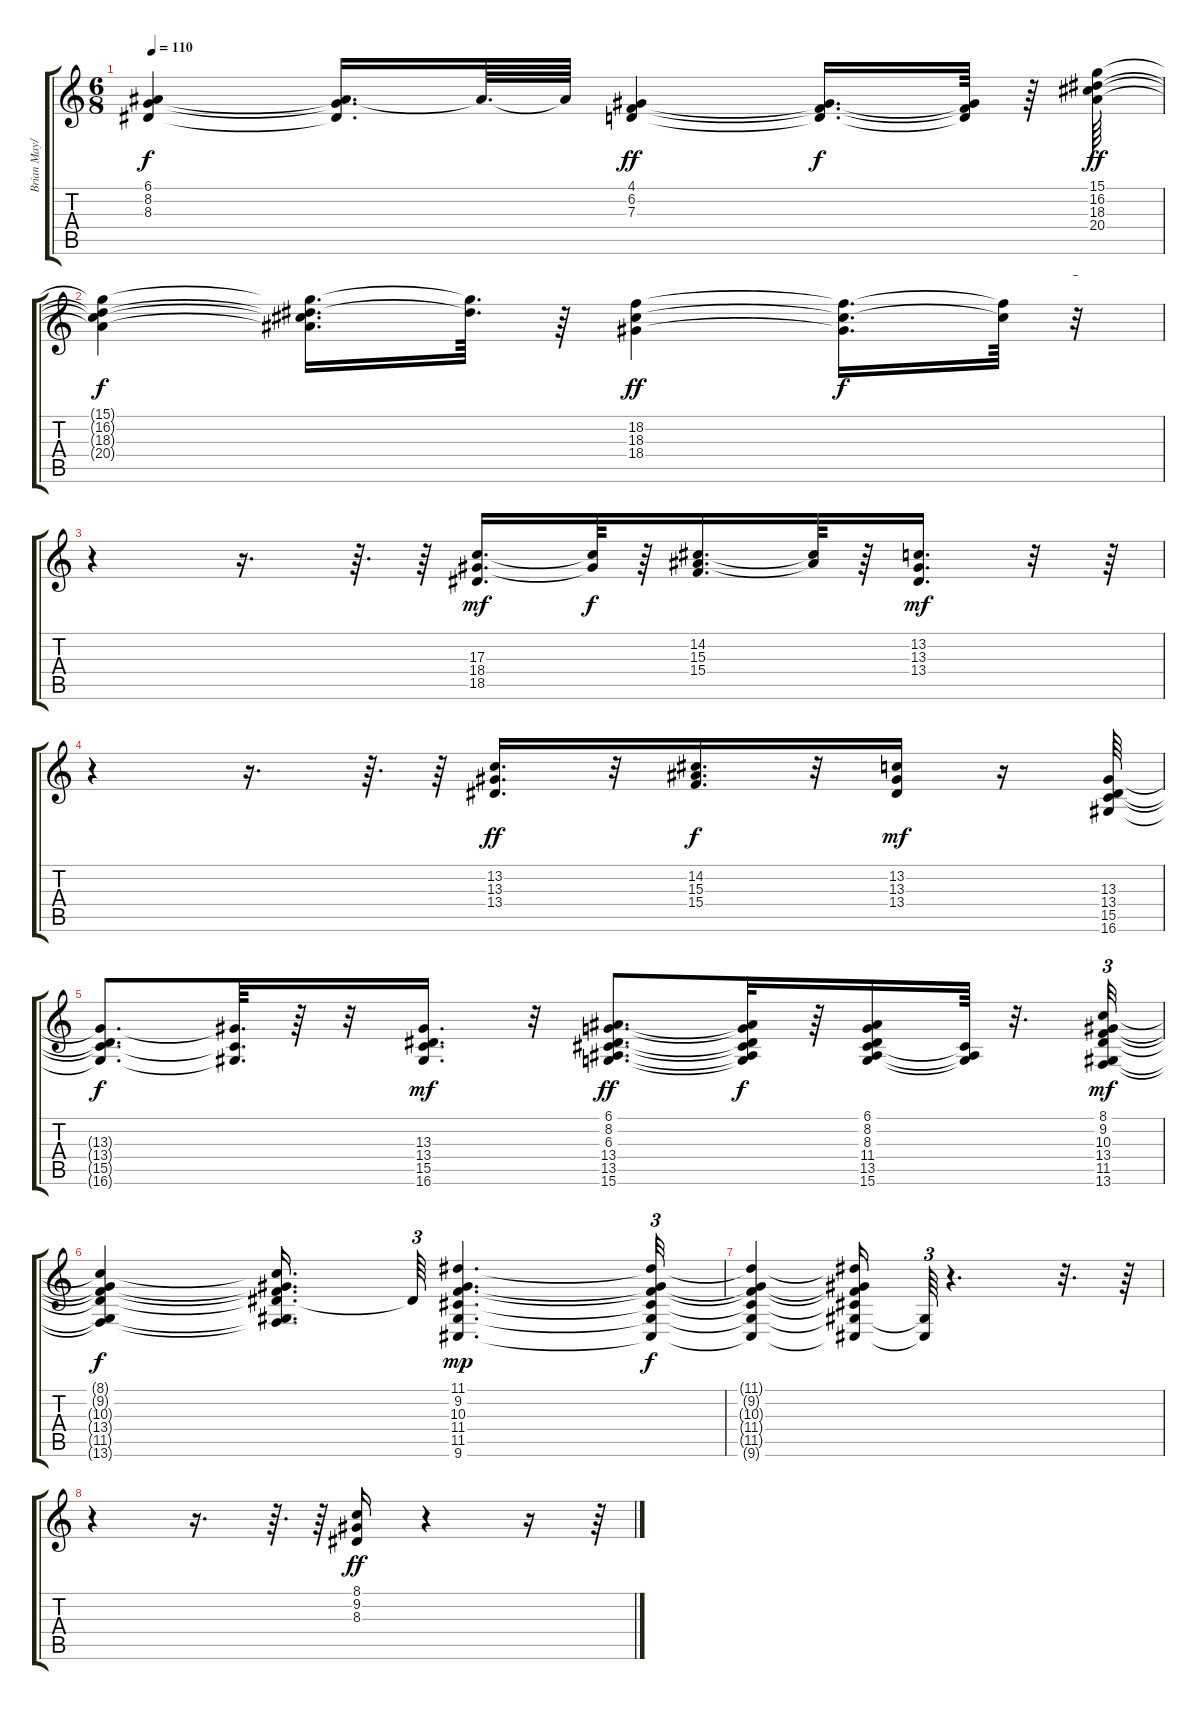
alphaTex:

\track ("Brian May/Roger Taylor Chorus" "Brian May/") {mute instrument choiraahs}
\staff {score tabs}
\tuning (E4 B3 G3 D3 A2 E2) {hide}
\ts (6 8)
\tempo 110
\clef g2
\ks c
(6.1{t} 8.2{t} 8.3{t}).4{dy f} (6.1{t} 8.2{t} 8.3{t}).16{d} 6.1{t}.64{d} 6.1{t}.64 (4.1 6.2 7.3).4{dy ff} (4.1{t} 6.2{t} 7.3{t}).16{d dy f} (4.1{t} 6.2{t} 7.3{t}).64 r.64 (15.1 16.2 18.3 20.4).64{dy ff} |
(15.1{t} 16.2{t} 18.3{t} 20.4{t}).4{dy f} (15.1{t} 16.2{t} 18.3{t} 20.4{t}).16{d} (15.1{t} 16.2{t}).64{d} r.64 (18.2 18.3 18.4).4{dy ff} (18.2{t} 18.3{t} 18.4{t}).16{d dy f} (18.2{t} 18.3{t}).64 r.32{tu (3 2)} |
r.4 r.16{d} r.64{d} r.64 (17.3 18.4 18.5).16{d dy mf} (17.3{t} 18.4{t}).64{dy f} r.64 (14.2 15.3 15.4).16{d} (14.2{t} 15.3{t}).64 r.64 (13.2 13.3 13.4).16{d dy mf} r.32 r.64 |
r.4 r.16{d} r.64{d} r.64 (13.2 13.3 13.4).16{d dy ff} r.32 (14.2 15.3 15.4).16{d dy f} r.32 (13.2 13.3 13.4).16{dy mf} r.16 (13.3 13.4 15.5 16.6).64 |
(13.3{t} 13.4{t} 15.5{t} 16.6{t}).8{d dy f} (13.3{t} 15.5{t} 16.6{t}).64{d} r.64 r.32 (13.3 13.4 15.5 16.6).16{d dy mf} r.32 (6.1 8.2 6.3 13.4 13.5 15.6).8{d dy ff} (6.1{t} 8.2{t} 6.3{t} 13.4{t} 13.5{t} 15.6{t}).32{dy f} r.64 (6.1 8.2 8.3 11.4 13.5 15.6).16 (11.4{t} 13.5{t} 15.6{t}).64 r.32{d} (8.1 9.2 10.3 13.4 11.5 13.6).32{tu (3 2) dy mf} |
(8.1{t} 9.2{t} 10.3{t} 13.4{t} 11.5{t} 13.6{t}).4{dy f} (8.1{t} 9.2{t} 10.3{t} 13.4{t} 11.5{t} 13.6{t}).16{d} 13.4{t}.64{tu (3 2)} (11.1 9.2 10.3 11.4 11.5 9.6).4{d dy mp} (11.1{t} 9.2{t} 10.3{t} 11.4{t} 11.5{t} 9.6{t}).32{tu (3 2) dy f} |
(11.1{t} 9.2{t} 10.3{t} 11.4{t} 11.5{t} 9.6{t}).4 (11.1{t} 9.2{t} 10.3{t} 11.4{t} 11.5{t} 9.6{t}).16 (11.5{t} 9.6{t}).64{tu (3 2)} r.4{d} r.32{d} r.64 |
r.4 r.16{d} r.64{d} r.64 (8.1 9.2 8.3).16{dy ff} r.4 r.16 r.64
